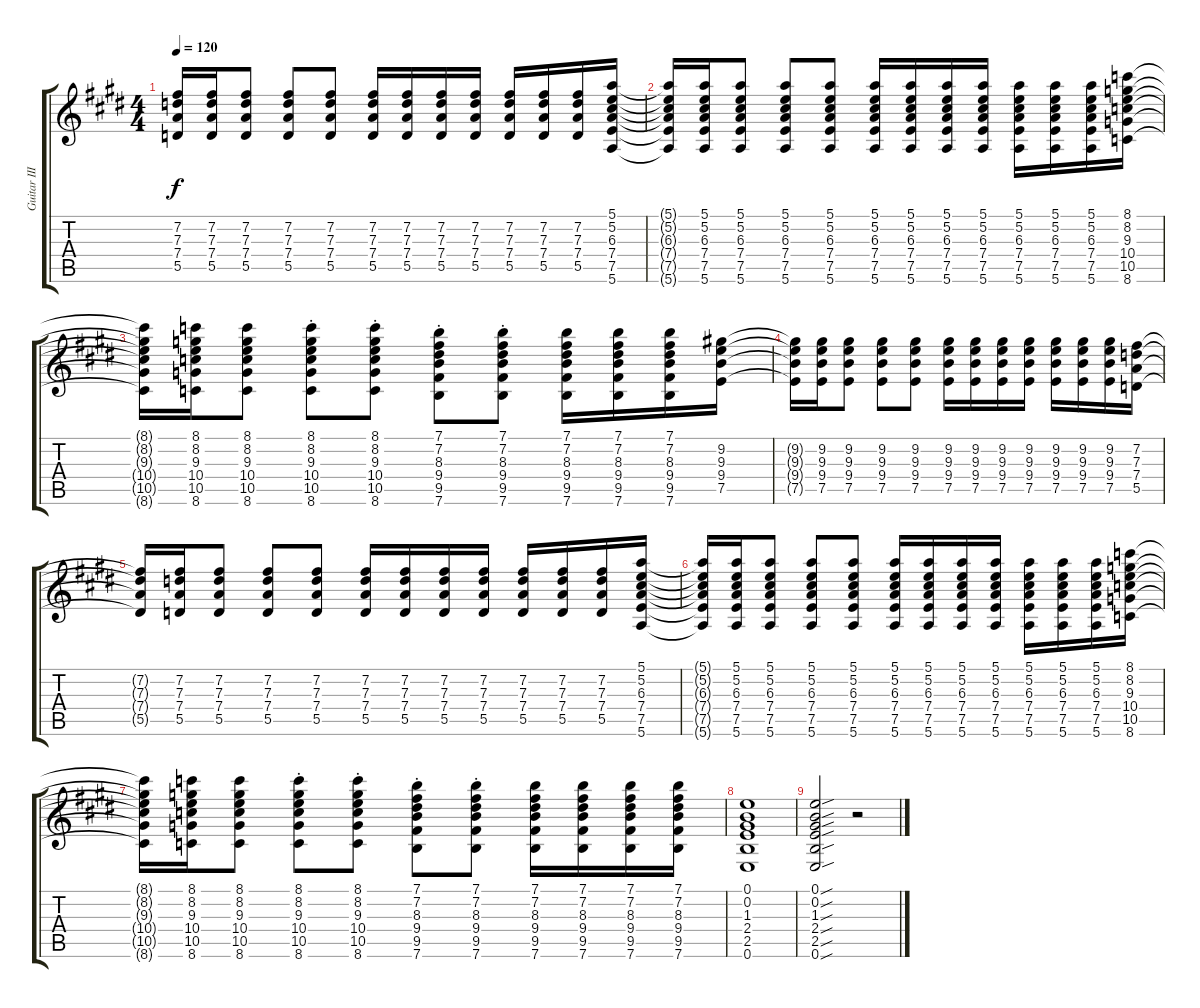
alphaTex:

\track ("Guitar III (Hirasawa Yui)" "Guitar III") {instrument overdrivenguitar}
\staff {score tabs}
\tuning (E4 B3 G3 D3 A2 E2) {hide}
\ts (4 4)
\tempo 120
\clef g2
\ks e
(7.2{t} 7.3{t} 7.4{t} 5.5{t}).16{dy f} (7.2 7.3 7.4 5.5).16 (7.2 7.3 7.4 5.5).8 (7.2 7.3 7.4 5.5).8 (7.2 7.3 7.4 5.5).8 (7.2 7.3 7.4 5.5).16 (7.2 7.3 7.4 5.5).16 (7.2 7.3 7.4 5.5).16 (7.2 7.3 7.4 5.5).16 (7.2 7.3 7.4 5.5).16 (7.2 7.3 7.4 5.5).16 (7.2 7.3 7.4 5.5).16 (5.1 5.2 6.3 7.4 7.5 5.6).16 |
(5.1{t} 5.2{t} 6.3{t} 7.4{t} 7.5{t} 5.6{t}).16 (5.1 5.2 6.3 7.4 7.5 5.6).16 (5.1 5.2 6.3 7.4 7.5 5.6).8 (5.1 5.2 6.3 7.4 7.5 5.6).8 (5.1 5.2 6.3 7.4 7.5 5.6).8 (5.1 5.2 6.3 7.4 7.5 5.6).16 (5.1 5.2 6.3 7.4 7.5 5.6).16 (5.1 5.2 6.3 7.4 7.5 5.6).16 (5.1 5.2 6.3 7.4 7.5 5.6).16 (5.1 5.2 6.3 7.4 7.5 5.6).16 (5.1 5.2 6.3 7.4 7.5 5.6).16 (5.1 5.2 6.3 7.4 7.5 5.6).16 (8.1 8.2 9.3 10.4 10.5 8.6).16 |
(8.1{t} 8.2{t} 9.3{t} 10.4{t} 10.5{t} 8.6{t}).16 (8.1 8.2 9.3 10.4 10.5 8.6).16 (8.1 8.2 9.3 10.4 10.5 8.6).8 (8.1{st} 8.2{st} 9.3{st} 10.4{st} 10.5{st} 8.6{st}).8 (8.1{st} 8.2{st} 9.3{st} 10.4{st} 10.5{st} 8.6{st}).8 (7.1{st} 7.2{st} 8.3{st} 9.4{st} 9.5{st} 7.6{st}).8 (7.1{st} 7.2{st} 8.3{st} 9.4{st} 9.5{st} 7.6{st}).8 (7.1 7.2 8.3 9.4 9.5 7.6).16 (7.1 7.2 8.3 9.4 9.5 7.6).16 (7.1 7.2 8.3 9.4 9.5 7.6).16 (9.2 9.3 9.4 7.5).16 |
(9.2{t} 9.3{t} 9.4{t} 7.5{t}).16 (9.2 9.3 9.4 7.5).16 (9.2 9.3 9.4 7.5).8 (9.2 9.3 9.4 7.5).8 (9.2 9.3 9.4 7.5).8 (9.2 9.3 9.4 7.5).16 (9.2 9.3 9.4 7.5).16 (9.2 9.3 9.4 7.5).16 (9.2 9.3 9.4 7.5).16 (9.2 9.3 9.4 7.5).16 (9.2 9.3 9.4 7.5).16 (9.2 9.3 9.4 7.5).16 (7.2 7.3 7.4 5.5).16 |
(7.2{t} 7.3{t} 7.4{t} 5.5{t}).16 (7.2 7.3 7.4 5.5).16 (7.2 7.3 7.4 5.5).8 (7.2 7.3 7.4 5.5).8 (7.2 7.3 7.4 5.5).8 (7.2 7.3 7.4 5.5).16 (7.2 7.3 7.4 5.5).16 (7.2 7.3 7.4 5.5).16 (7.2 7.3 7.4 5.5).16 (7.2 7.3 7.4 5.5).16 (7.2 7.3 7.4 5.5).16 (7.2 7.3 7.4 5.5).16 (5.1 5.2 6.3 7.4 7.5 5.6).16 |
(5.1{t} 5.2{t} 6.3{t} 7.4{t} 7.5{t} 5.6{t}).16 (5.1 5.2 6.3 7.4 7.5 5.6).16 (5.1 5.2 6.3 7.4 7.5 5.6).8 (5.1 5.2 6.3 7.4 7.5 5.6).8 (5.1 5.2 6.3 7.4 7.5 5.6).8 (5.1 5.2 6.3 7.4 7.5 5.6).16 (5.1 5.2 6.3 7.4 7.5 5.6).16 (5.1 5.2 6.3 7.4 7.5 5.6).16 (5.1 5.2 6.3 7.4 7.5 5.6).16 (5.1 5.2 6.3 7.4 7.5 5.6).16 (5.1 5.2 6.3 7.4 7.5 5.6).16 (5.1 5.2 6.3 7.4 7.5 5.6).16 (8.1 8.2 9.3 10.4 10.5 8.6).16 |
(8.1{t} 8.2{t} 9.3{t} 10.4{t} 10.5{t} 8.6{t}).16 (8.1 8.2 9.3 10.4 10.5 8.6).16 (8.1 8.2 9.3 10.4 10.5 8.6).8 (8.1{st} 8.2{st} 9.3{st} 10.4{st} 10.5{st} 8.6{st}).8 (8.1{st} 8.2{st} 9.3{st} 10.4{st} 10.5{st} 8.6{st}).8 (7.1{st} 7.2{st} 8.3{st} 9.4{st} 9.5{st} 7.6{st}).8 (7.1{st} 7.2{st} 8.3{st} 9.4{st} 9.5{st} 7.6{st}).8 (7.1 7.2 8.3 9.4 9.5 7.6).16 (7.1 7.2 8.3 9.4 9.5 7.6).16 (7.1 7.2 8.3 9.4 9.5 7.6).16 (7.1 7.2 8.3 9.4 9.5 7.6).16 |
(0.1 0.2 1.3 2.4 2.5 0.6).1 |
(0.1{sou} 0.2{sou} 1.3{sou} 2.4{sou} 2.5{sou} 0.6{sou}).2 r.2
